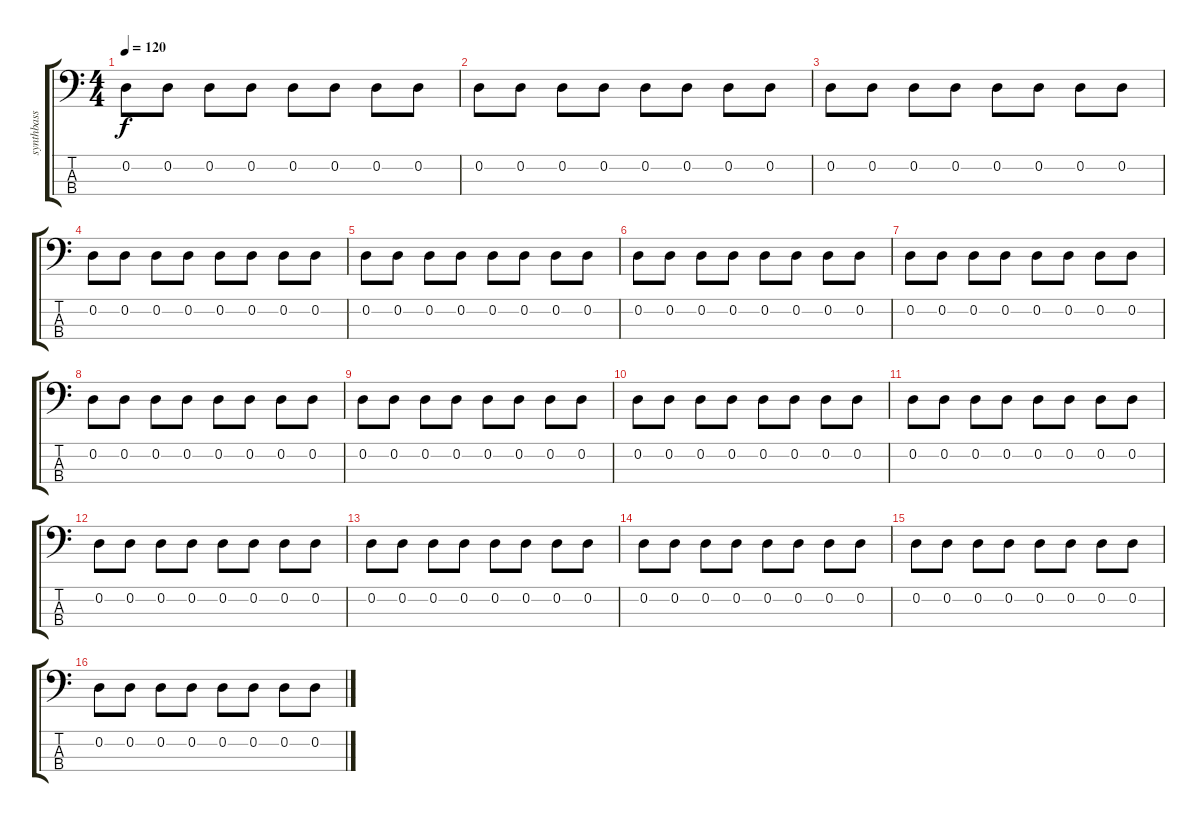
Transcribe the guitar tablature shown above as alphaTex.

\track ("synthbass 3         " "synthbass ") {instrument slapbass2}
\staff {score tabs}
\tuning (G2 D2 A1 E1) {hide}
\ts (4 4)
\tempo 120
\clef f4
\ks c
0.2.8{dy f} 0.2.8 0.2.8 0.2.8 0.2.8 0.2.8 0.2.8 0.2.8 |
0.2.8 0.2.8 0.2.8 0.2.8 0.2.8 0.2.8 0.2.8 0.2.8 |
0.2.8 0.2.8 0.2.8 0.2.8 0.2.8 0.2.8 0.2.8 0.2.8 |
0.2.8 0.2.8 0.2.8 0.2.8 0.2.8 0.2.8 0.2.8 0.2.8 |
0.2.8 0.2.8 0.2.8 0.2.8 0.2.8 0.2.8 0.2.8 0.2.8 |
0.2.8 0.2.8 0.2.8 0.2.8 0.2.8 0.2.8 0.2.8 0.2.8 |
0.2.8 0.2.8 0.2.8 0.2.8 0.2.8 0.2.8 0.2.8 0.2.8 |
0.2.8 0.2.8 0.2.8 0.2.8 0.2.8 0.2.8 0.2.8 0.2.8 |
0.2.8 0.2.8 0.2.8 0.2.8 0.2.8 0.2.8 0.2.8 0.2.8 |
0.2.8 0.2.8 0.2.8 0.2.8 0.2.8 0.2.8 0.2.8 0.2.8 |
0.2.8 0.2.8 0.2.8 0.2.8 0.2.8 0.2.8 0.2.8 0.2.8 |
0.2.8 0.2.8 0.2.8 0.2.8 0.2.8 0.2.8 0.2.8 0.2.8 |
0.2.8 0.2.8 0.2.8 0.2.8 0.2.8 0.2.8 0.2.8 0.2.8 |
0.2.8 0.2.8 0.2.8 0.2.8 0.2.8 0.2.8 0.2.8 0.2.8 |
0.2.8 0.2.8 0.2.8 0.2.8 0.2.8 0.2.8 0.2.8 0.2.8 |
0.2.8 0.2.8 0.2.8 0.2.8 0.2.8 0.2.8 0.2.8 0.2.8
